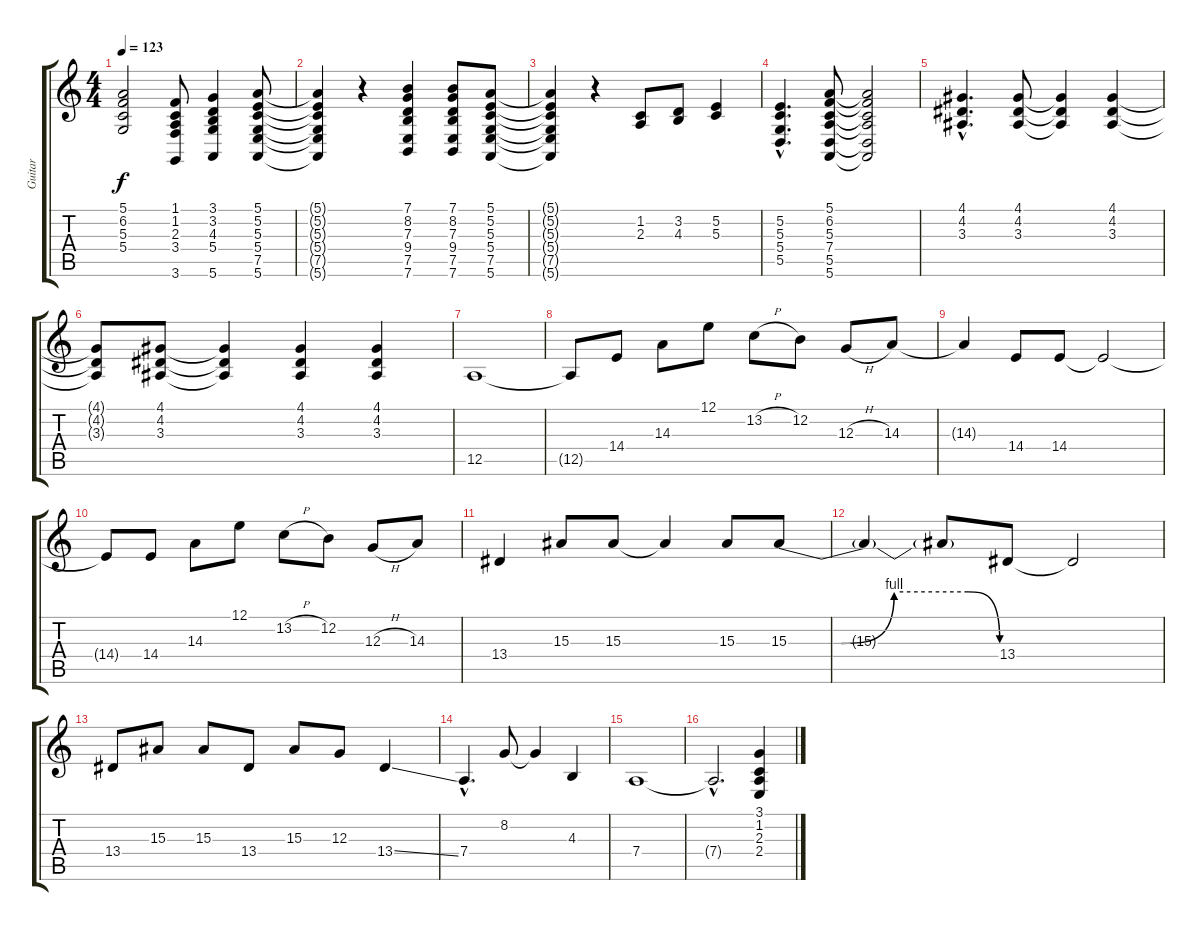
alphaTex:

\track ("Guitar" "Guitar") {instrument lead2sawtooth}
\staff {score tabs}
\tuning (E4 B3 G3 D3 A2 E2) {hide}
\ts (4 4)
\tempo 123
\clef g2
\ks c
(5.1{t} 6.2{t} 5.3{t} 5.4{t}).2{dy f} (1.1 1.2 2.3 3.4 3.6).8 (3.1 3.2 4.3 5.4 5.6).4 (5.1 5.2 5.3 5.4 7.5 5.6).8 |
(5.1{t} 5.2{t} 5.3{t} 5.4{t} 7.5{t} 5.6{t}).4 r.4 (7.1 8.2 7.3 9.4 7.5 7.6).4 (7.1 8.2 7.3 9.4 7.5 7.6).8 (5.1 5.2 5.3 5.4 7.5 5.6).8 |
(5.1{t} 5.2{t} 5.3{t} 5.4{t} 7.5{t} 5.6{t}).4 r.4 (1.2 2.3).8 (3.2 4.3).8 (5.2 5.3).4 |
(5.2{hac} 5.3{hac} 5.4{hac} 5.5{hac}).4{d} (5.1 6.2 5.3 7.4 5.5 5.6).8 (5.1{t} 6.2{t} 5.3{t} 7.4{t} 5.5{t} 5.6{t}).2 |
(4.1{hac} 4.2{hac} 3.3{hac}).4{d} (4.1 4.2 3.3).8 (4.1{t} 4.2{t} 3.3{t}).4 (4.1 4.2 3.3).4 |
(4.1{t} 4.2{t} 3.3{t}).8 (4.1 4.2 3.3).8 (4.1{t} 4.2{t} 3.3{t}).4 (4.1 4.2 3.3).4 (4.1 4.2 3.3).4 |
12.5.1{volume 13 instrument overdrivenguitar} |
12.5{t}.8 14.4.8 14.3.8 12.1.8 13.2{h}.8 12.2.8 12.3{h}.8 14.3.8 |
14.3{t}.4 14.4.8 14.4.8 14.4{t}.2 |
14.4{t}.8 14.4.8 14.3.8 12.1.8 13.2{h}.8 12.2.8 12.3{h}.8 14.3.8 |
13.4.4 15.3.8 15.3.8 15.3{t}.4 15.3.8 15.3{be (custom 0 0 15 0 30 4 51 4 60 0)}.8 |
15.3{t}.4 15.3{t}.8 13.4.8 13.4{t}.2 |
13.4.8 15.3.8 15.3.8 13.4.8 15.3.8 12.3.8 13.4{ss}.4 |
7.4{hac}.4{d} 8.2.8 8.2{t}.4 4.3.4 |
7.4.1 |
7.4{hac t}.2{d} (3.1 1.2 2.3 2.4).4{volume 11 instrument lead2sawtooth}
